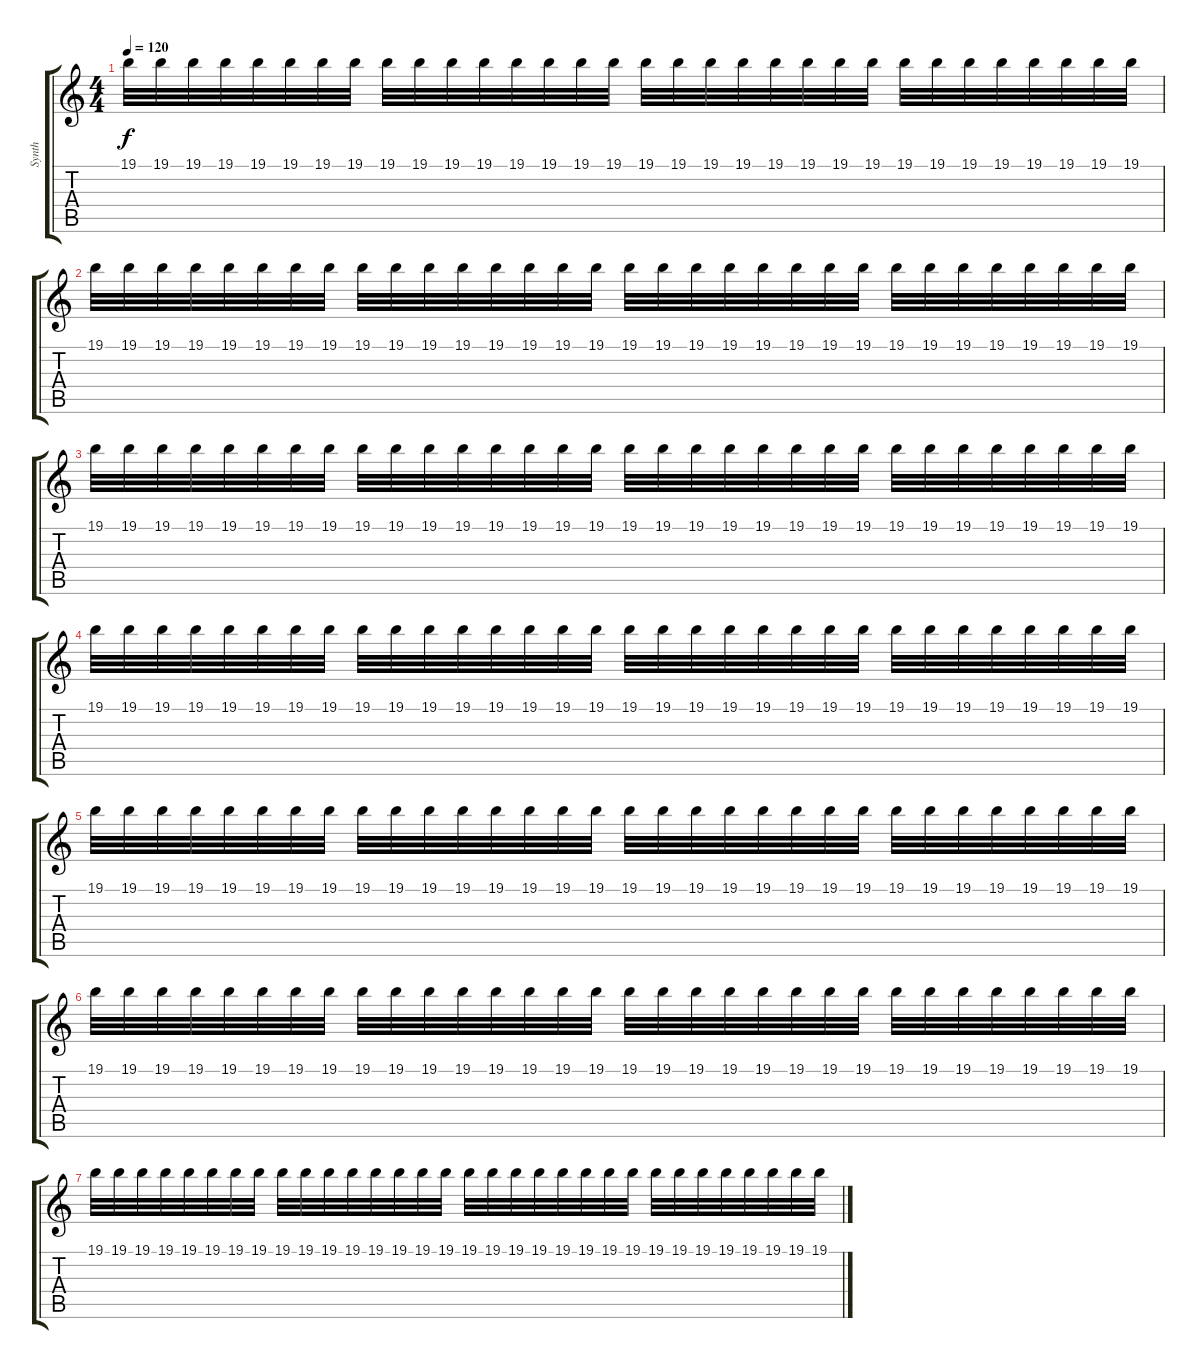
\track ("Synth" "Synth") {instrument churchorgan}
\staff {score tabs}
\tuning (E4 B3 G3 D3 A2 E2) {hide}
\ts (4 4)
\tempo 120
\clef g2
\ks c
19.1.32{dy f} 19.1.32 19.1.32 19.1.32 19.1.32 19.1.32 19.1.32 19.1.32 19.1.32 19.1.32 19.1.32 19.1.32 19.1.32 19.1.32 19.1.32 19.1.32 19.1.32 19.1.32 19.1.32 19.1.32 19.1.32 19.1.32 19.1.32 19.1.32 19.1.32 19.1.32 19.1.32 19.1.32 19.1.32 19.1.32 19.1.32 19.1.32 |
19.1.32 19.1.32 19.1.32 19.1.32 19.1.32 19.1.32 19.1.32 19.1.32 19.1.32 19.1.32 19.1.32 19.1.32 19.1.32 19.1.32 19.1.32 19.1.32 19.1.32 19.1.32 19.1.32 19.1.32 19.1.32 19.1.32 19.1.32 19.1.32 19.1.32 19.1.32 19.1.32 19.1.32 19.1.32 19.1.32 19.1.32 19.1.32 |
19.1.32 19.1.32 19.1.32 19.1.32 19.1.32 19.1.32 19.1.32 19.1.32 19.1.32 19.1.32 19.1.32 19.1.32 19.1.32 19.1.32 19.1.32 19.1.32 19.1.32 19.1.32 19.1.32 19.1.32 19.1.32 19.1.32 19.1.32 19.1.32 19.1.32 19.1.32 19.1.32 19.1.32 19.1.32 19.1.32 19.1.32 19.1.32 |
19.1.32 19.1.32 19.1.32 19.1.32 19.1.32 19.1.32 19.1.32 19.1.32 19.1.32 19.1.32 19.1.32 19.1.32 19.1.32 19.1.32 19.1.32 19.1.32 19.1.32 19.1.32 19.1.32 19.1.32 19.1.32 19.1.32 19.1.32 19.1.32 19.1.32 19.1.32 19.1.32 19.1.32 19.1.32 19.1.32 19.1.32 19.1.32 |
19.1.32 19.1.32 19.1.32 19.1.32 19.1.32 19.1.32 19.1.32 19.1.32 19.1.32 19.1.32 19.1.32 19.1.32 19.1.32 19.1.32 19.1.32 19.1.32 19.1.32 19.1.32 19.1.32 19.1.32 19.1.32 19.1.32 19.1.32 19.1.32 19.1.32 19.1.32 19.1.32 19.1.32 19.1.32 19.1.32 19.1.32 19.1.32 |
19.1.32{volume 12} 19.1.32 19.1.32 19.1.32 19.1.32 19.1.32 19.1.32 19.1.32 19.1.32{volume 11} 19.1.32 19.1.32 19.1.32 19.1.32 19.1.32 19.1.32 19.1.32 19.1.32{volume 10} 19.1.32 19.1.32 19.1.32 19.1.32 19.1.32 19.1.32 19.1.32 19.1.32{volume 9} 19.1.32 19.1.32 19.1.32 19.1.32 19.1.32 19.1.32 19.1.32{volume 8} |
19.1.32{volume 7} 19.1.32 19.1.32 19.1.32 19.1.32 19.1.32 19.1.32 19.1.32 19.1.32{volume 6} 19.1.32 19.1.32 19.1.32 19.1.32 19.1.32 19.1.32 19.1.32 19.1.32{volume 5} 19.1.32 19.1.32 19.1.32 19.1.32 19.1.32 19.1.32 19.1.32 19.1.32{volume 4} 19.1.32 19.1.32 19.1.32 19.1.32 19.1.32 19.1.32 19.1.32
